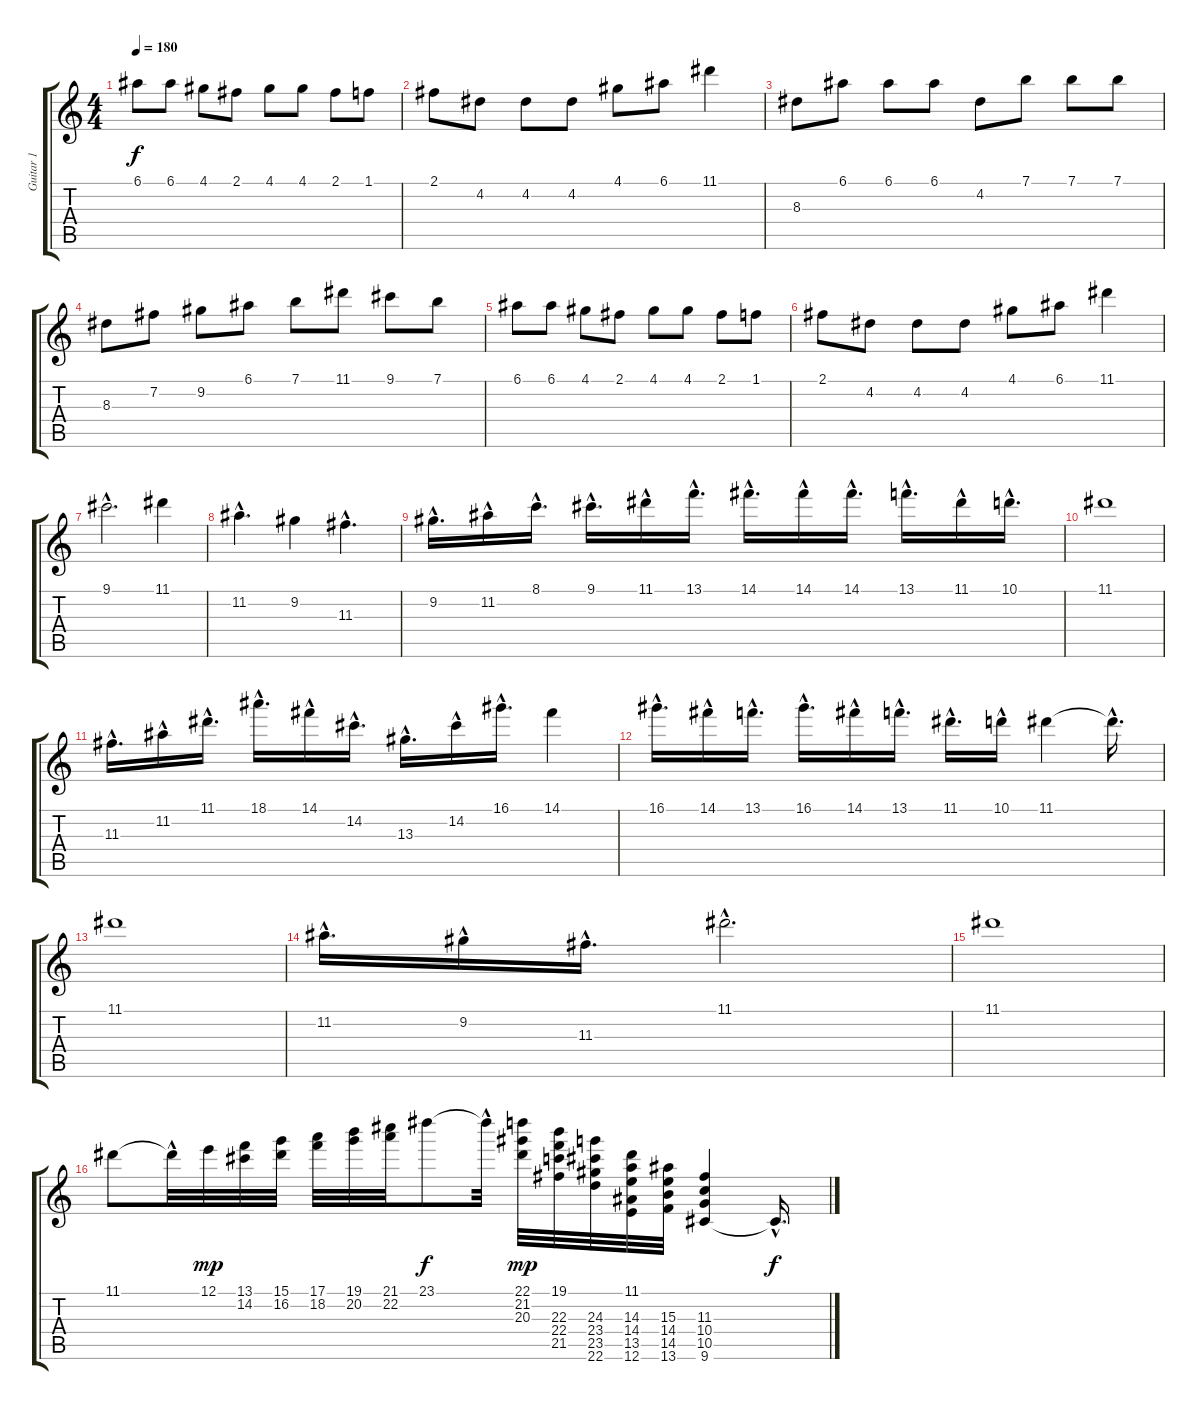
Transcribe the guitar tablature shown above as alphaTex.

\track ("Guitar 1" "Guitar 1") {instrument distortionguitar}
\staff {score tabs}
\tuning (E4 B3 G3 D3 A2 E2) {hide}
\ts (4 4)
\tempo 180
\clef g2
\ks c
6.1.8{dy f} 6.1.8 4.1.8 2.1.8 4.1.8 4.1.8 2.1.8 1.1.8 |
2.1.8 4.2.8 4.2.8 4.2.8 4.1.8 6.1.8 11.1.4 |
8.3.8 6.1.8 6.1.8 6.1.8 4.2.8 7.1.8 7.1.8 7.1.8 |
8.3.8 7.2.8 9.2.8 6.1.8 7.1.8 11.1.8 9.1.8 7.1.8 |
6.1.8 6.1.8 4.1.8 2.1.8 4.1.8 4.1.8 2.1.8 1.1.8 |
2.1.8 4.2.8 4.2.8 4.2.8 4.1.8 6.1.8 11.1.4 |
9.1{hac}.2{d} 11.1.4 |
11.2{hac}.4{d} 9.2.4 11.3{hac}.4{d} |
9.2{hac}.16{d} 11.2{hac}.16 8.1{hac}.16{d} 9.1{hac}.16{d} 11.1{hac}.16 13.1{hac}.16{d} 14.1{hac}.16{d} 14.1{hac}.16 14.1{hac}.16{d} 13.1{hac}.16{d} 11.1{hac}.16 10.1{hac}.16{d} |
11.1.1 |
11.3{hac}.16{d} 11.2{hac}.16 11.1{hac}.16{d} 18.1{hac}.16{d} 14.1{hac}.16 14.2{hac}.16{d} 13.3{hac}.16{d} 14.2{hac}.16 16.1{hac}.16{d} 14.1.4 |
16.1{hac}.16{d} 14.1{hac}.16 13.1{hac}.16{d} 16.1{hac}.16{d} 14.1{hac}.16 13.1{hac}.16{d} 11.1{hac}.16{d} 10.1{hac}.16 11.1.4 11.1{hac t}.16{d} |
11.1.1 |
11.2{hac}.16{d} 9.2{hac}.16 11.3{hac}.16{d} 11.1{hac}.2{d} |
11.1.1 |
11.1.8 11.1{hac t}.32 12.1.32{dy mp} (13.1 14.2).32 (15.1 16.2).32 (17.1 18.2).32 (19.1 20.2).32 (21.1 22.2).32 23.1.8{dy f} 23.1{hac t}.32 (22.1 21.2 20.3).32{dy mp} (19.1 22.3 22.4 21.5).32 (24.3 23.4 23.5 22.6).32 (11.1 14.3 14.4 13.5 12.6).32 (15.3 14.4 14.5 13.6).32 (11.3 10.4 10.5 9.6).4 9.6{hac t}.16{d dy f}
